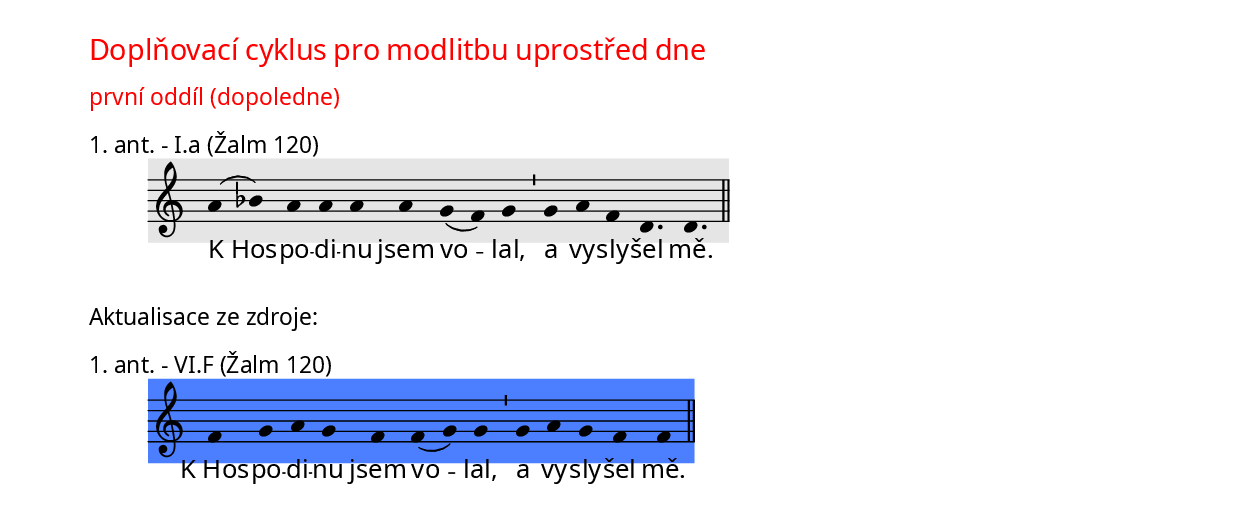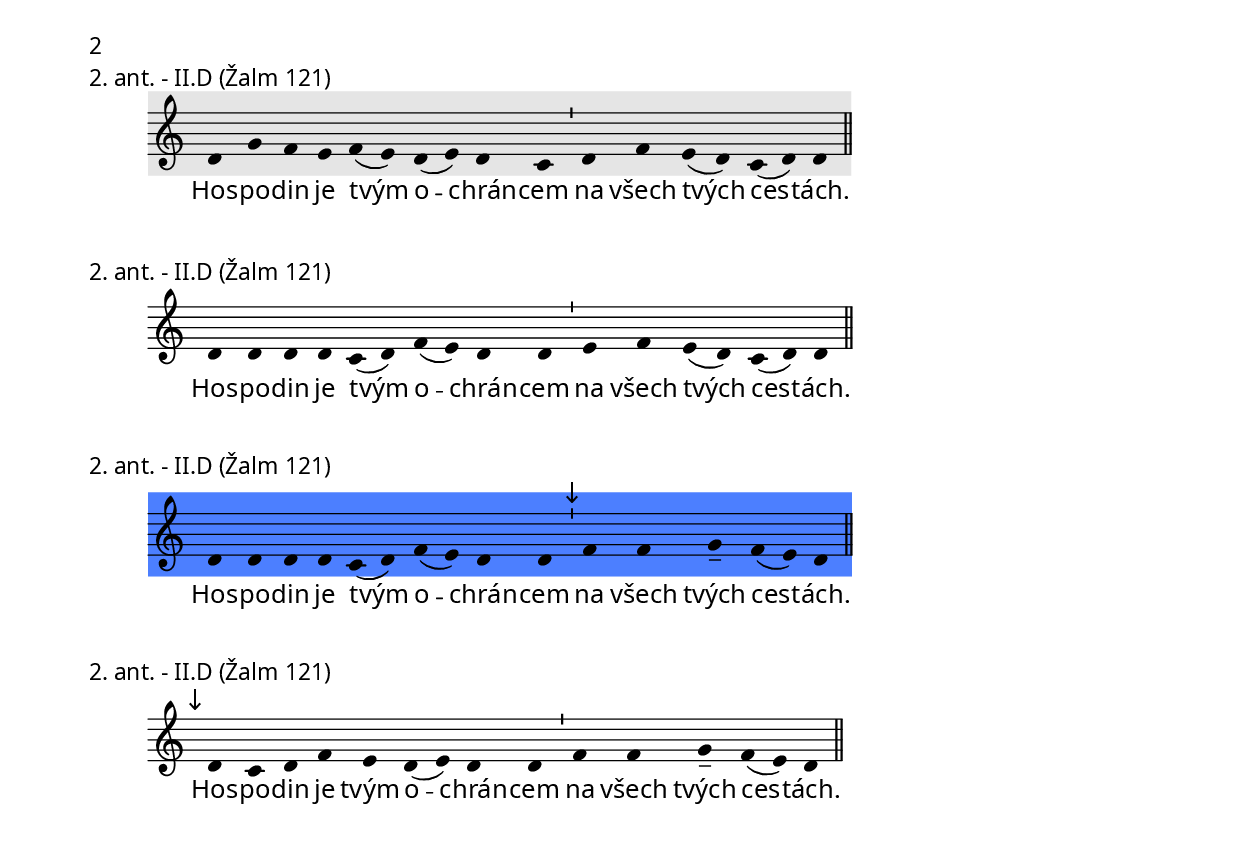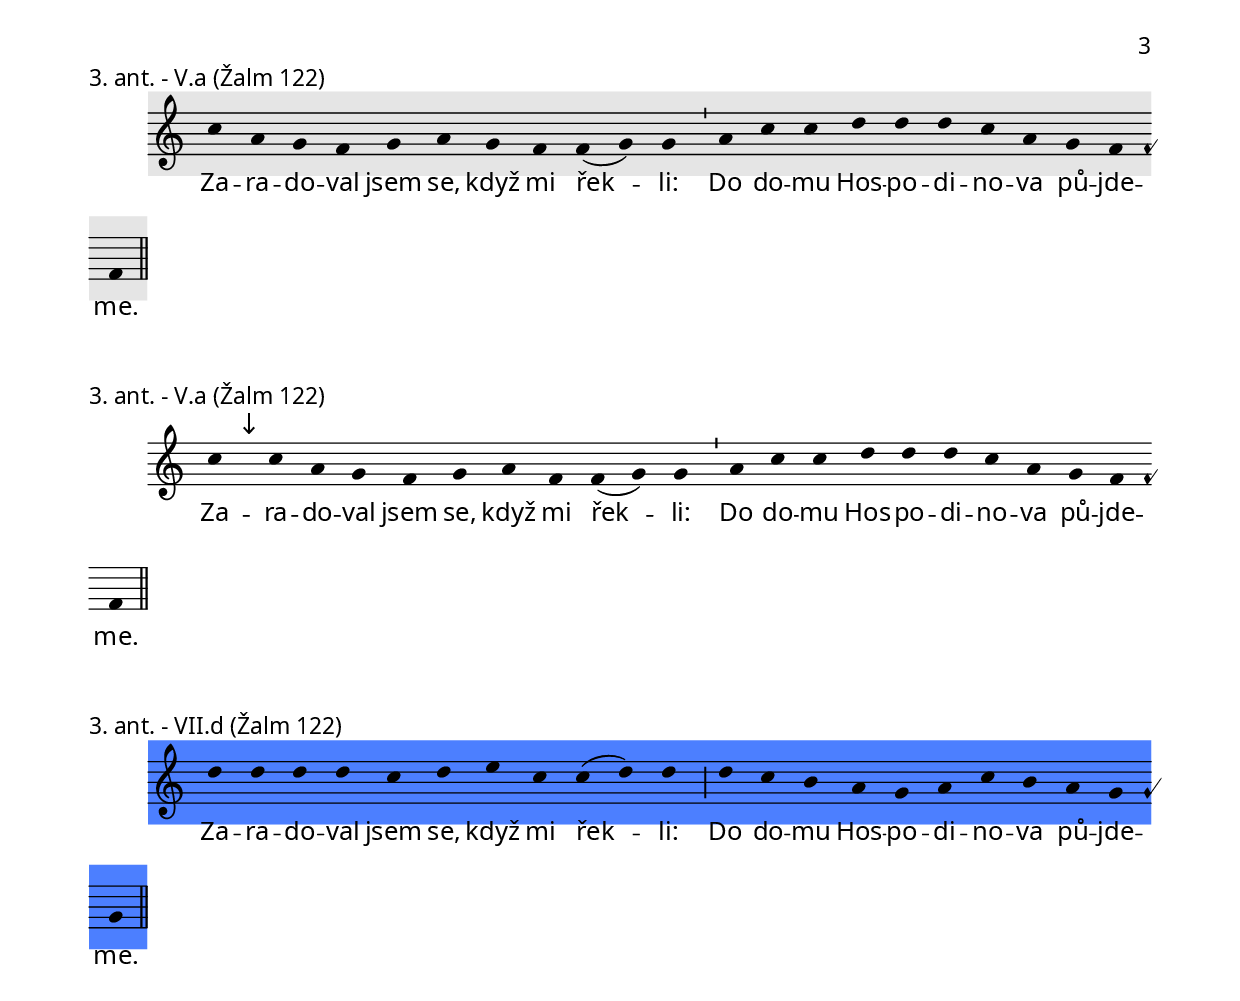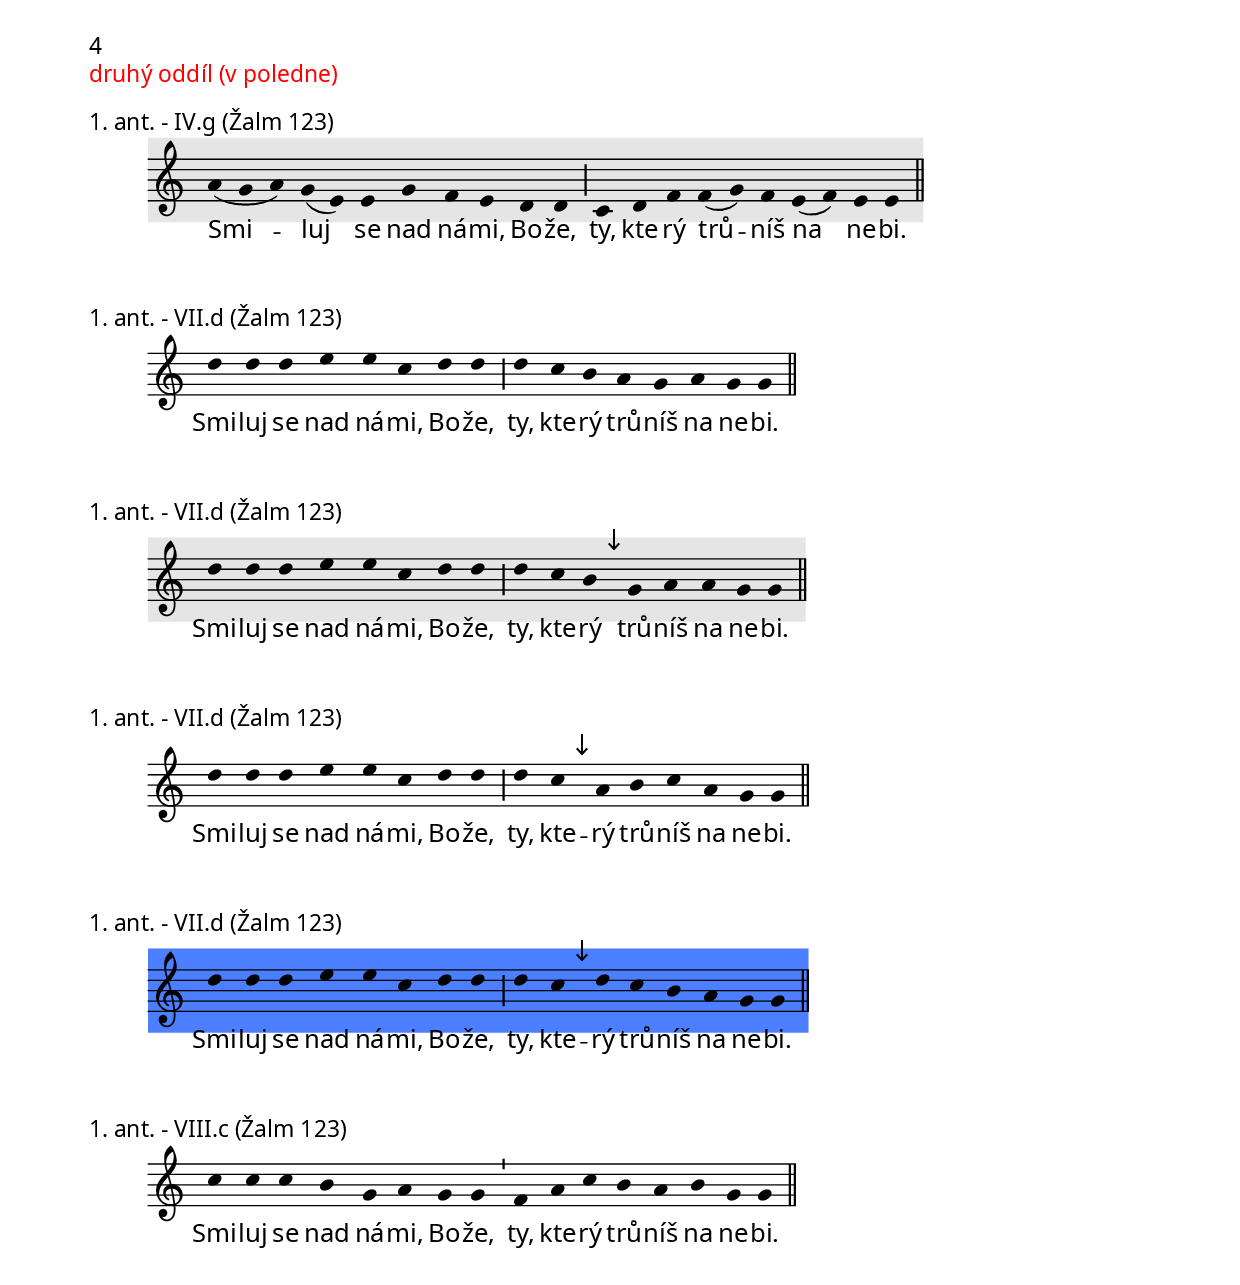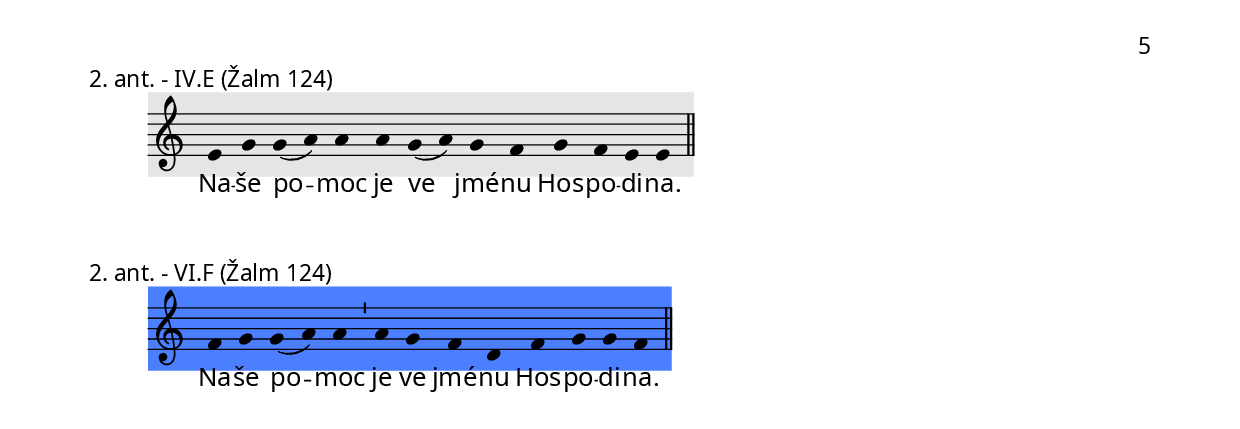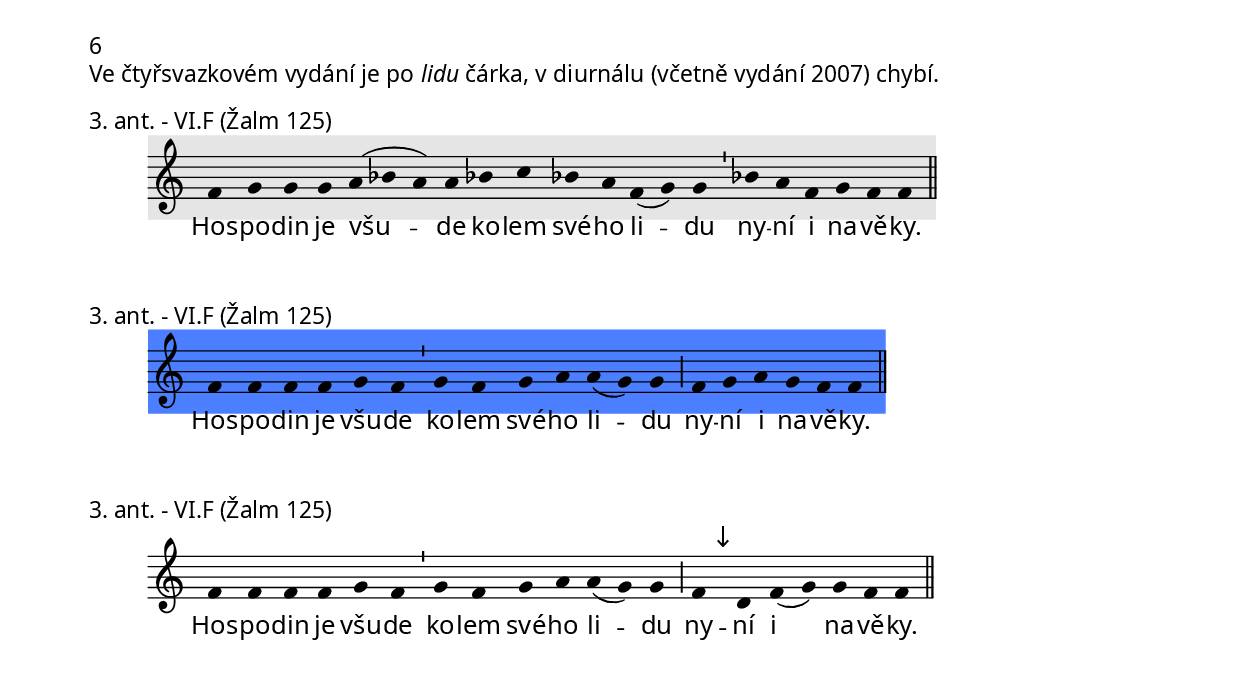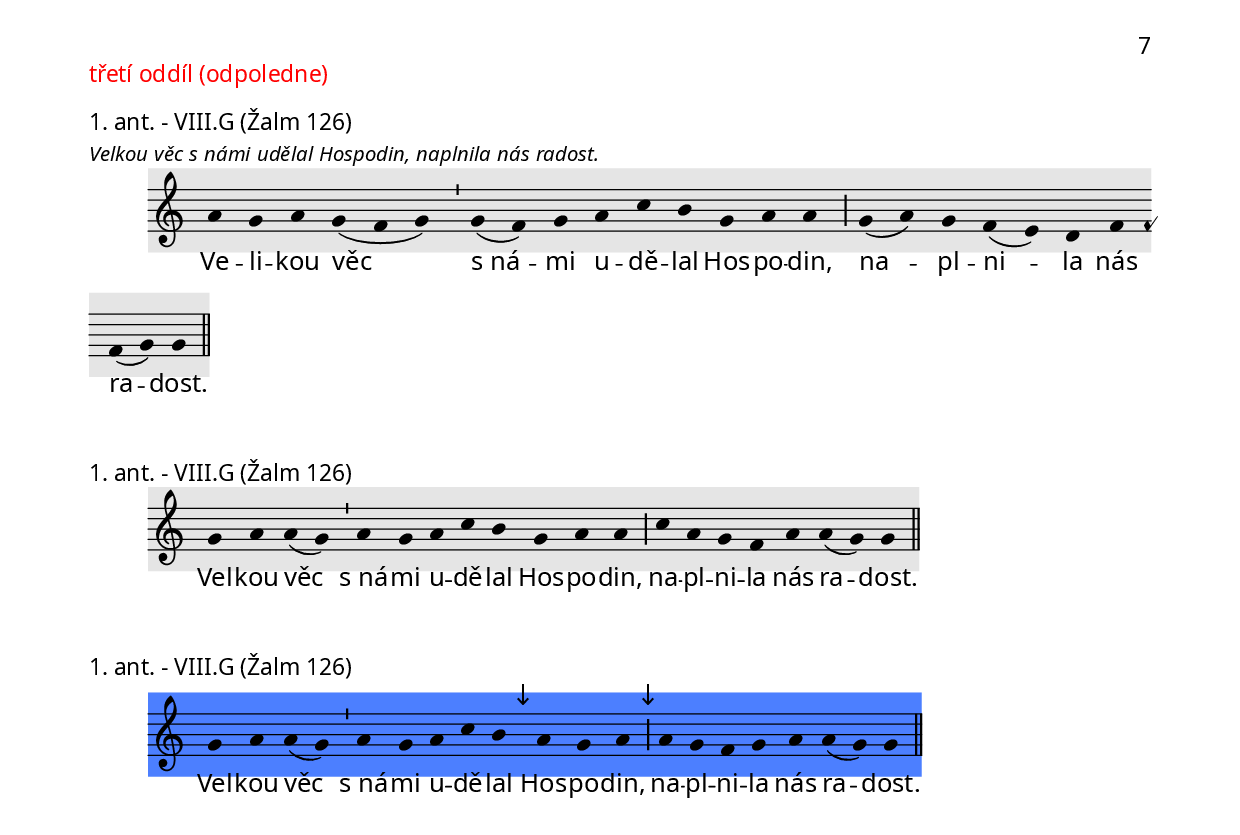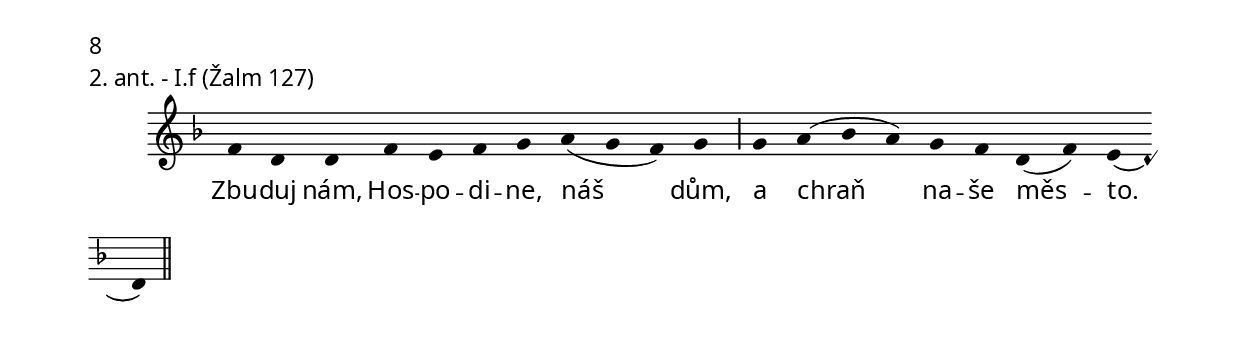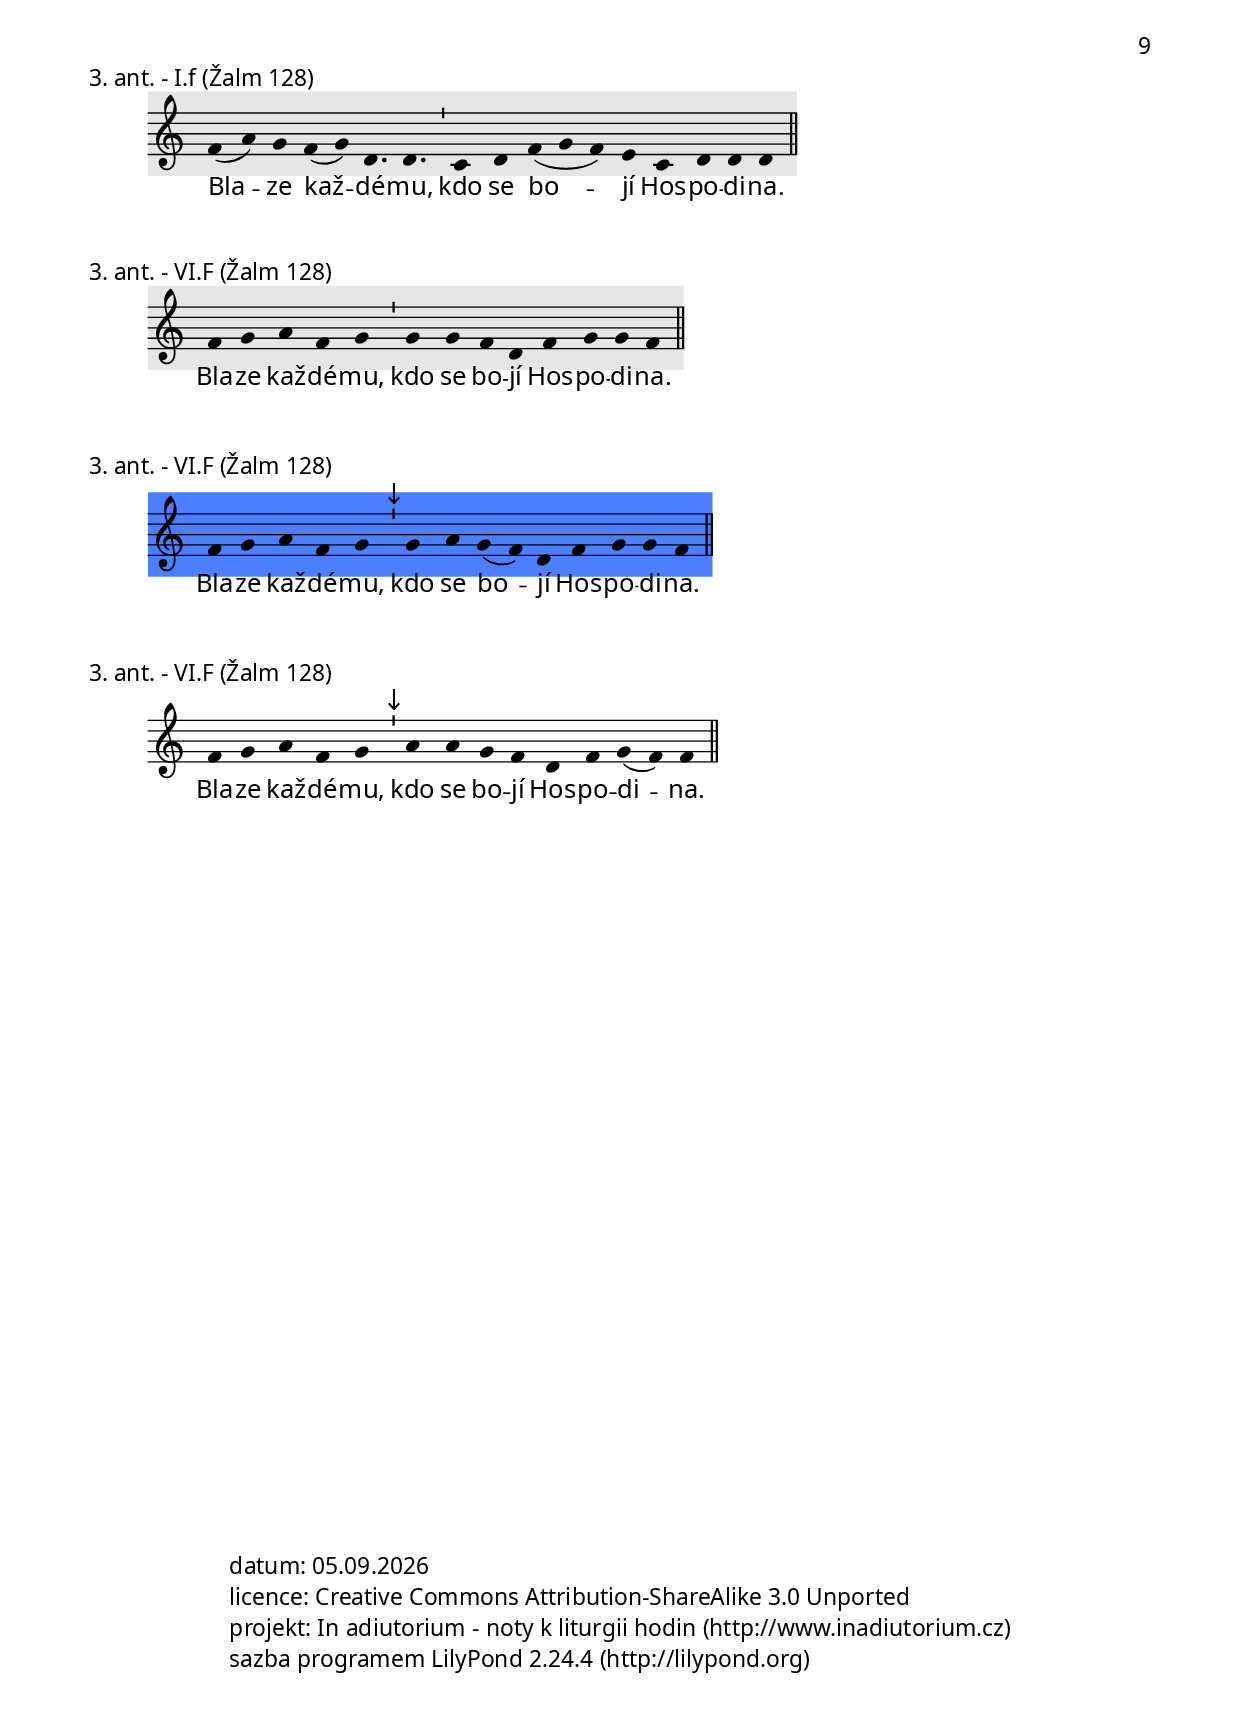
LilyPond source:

\include "../spolecne.ly"

\markup {\nadpisDen {Doplňovací cyklus pro modlitbu uprostřed dne}}

\markup {\nadpisHodinka {"první oddíl (dopoledne)"}}

\score {
  \relative c''{
    \zvyraznovacSedy
    \choralniRezim
    a4( bes) a a a a g( f) g \barMin g a f d4. d \barFinalis
  }
  \addlyrics {
    K_Hos -- po -- di -- nu jsem vo -- lal,
    a vy -- sly -- šel mě.
  }
  \header {
    quid = "1. ant."
    modus = "I"
    differentia = "a"
    psalmus = "Žalm 120"
    id = "tercie-ant1"
    fons = "žaltář, pondělí 4.t., up., 3. ant."
    fial = "antifony/tyden4_2pondeli.ly#up-ant3"
    piece = \markup {\sestavTitulek}
  }
}

\markup{Aktualisace ze zdroje:}

\score {
  \relative c' {
    \zvyraznovacModry
    \choralniRezim
    f4 g a g f f( g) g \barMin
    g a g f f \barFinalis
  }
  \addlyrics {
    K_Hos -- po -- di -- nu jsem vo -- lal,
    a vy -- sly -- šel mě.
  }
  \header {
    quid = "1. ant."
    modus = "VI"
    differentia = "F"
    psalmus = "Žalm 120"
    id = "tercie-ant1"
    fons = "žaltář, pondělí 4.t., up., 3. ant."
    fial = "antifony/tyden4_2pondeli.ly#up-ant3"
    piece = \markup {\sestavTitulek}
  }
}

\pageBreak

\score {
  \relative c' {
    \zvyraznovacSedy
    \choralniRezim
    d4 g f e f( e) d( e) d c \barMin
    d f e( d) c( d) d \barFinalis
  }
  \addlyrics {
    Hos -- po -- din je tvým o -- chrán -- cem
    na všech tvých ces -- tách.
  }
  \header {
    quid = "2. ant."
    modus = "II"
    differentia = "D"
    psalmus = "Žalm 121"
    placet = "~"
    id = "tercie-ant2"
    piece = \markup {\sestavTitulek}
  }
}

\score {
  \relative c' {
    \choralniRezim
    d4 d d d c( d) f( e) d d \barMin
    e f e( d) c( d) d \barFinalis
  }
  \addlyrics {
    Hos -- po -- din je tvým o -- chrán -- cem
    na všech tvých ces -- tách.
  }
  \header {
    quid = "2. ant."
    modus = "II"
    differentia = "D"
    psalmus = "Žalm 121"
    id = "tercie-ant2"
    piece = \markup {\sestavTitulek}
  }
}

\score {
  \relative c' {
    \zvyraznovacModry
    \choralniRezim
    d4 d d d c( d) f( e) d d \barMin
    \mark\sipka f f g-- f( e) d \barFinalis
  }
  \addlyrics {
    Hos -- po -- din je tvým o -- chrán -- cem
    na všech tvých ces -- tách.
  }
  \header {
    quid = "2. ant."
    modus = "II"
    differentia = "D"
    psalmus = "Žalm 121"
    id = "tercie-ant2"
    piece = \markup {\sestavTitulek}
  }
}

\score {
  \relative c' {
    \choralniRezim
    \mark\sipka d4 c d f e d( e) d d \barMin
    f f g-- f( e) d \barFinalis
  }
  \addlyrics {
    Hos -- po -- din je tvým o -- chrán -- cem
    na všech tvých ces -- tách.
  }
  \header {
    quid = "2. ant."
    modus = "II"
    differentia = "D"
    psalmus = "Žalm 121"
    id = "tercie-ant2"
    piece = \markup {\sestavTitulek}
  }
}

\pageBreak

\score {
  \relative c'' {
    \zvyraznovacSedy
    \choralniRezim
    c4 a g f g a g f f( g) g \barMin
    a c c d d d c a g f f \barFinalis
  }
  \addlyrics {
    Za -- ra -- do -- val jsem se, když mi řek -- li:
    Do do -- mu Hos -- po -- di -- no -- va pů -- jde -- me.
  }
  \header {
    quid = "3. ant."
    modus = "V"
    differentia = "a"
    psalmus = "Žalm 122"
    placet = "závěr je odpudivý"
    id = "tercie-ant3"
    piece = \markup {\sestavTitulek}
  }
}

\score {
  \relative c'' {
    \choralniRezim
    c4 \mark\sipka c a g f g a f f( g) g \barMin
    a c c d d d c a g f f \barFinalis
  }
  \addlyrics {
    Za -- ra -- do -- val jsem se, když mi řek -- li:
    Do do -- mu Hos -- po -- di -- no -- va pů -- jde -- me.
  }
  \header {
    quid = "3. ant."
    modus = "V"
    differentia = "a"
    psalmus = "Žalm 122"
    id = "tercie-ant3"
    piece = \markup {\sestavTitulek}
  }
}

\score {
  \relative c'' {
    \zvyraznovacModry
    \choralniRezim
    d4 d d d c d e c c( d) d \barMaior
    d c b a g a c b a g g \barFinalis
  }
  \addlyrics {
    Za -- ra -- do -- val jsem se, když mi řek -- li:
    Do do -- mu Hos -- po -- di -- no -- va pů -- jde -- me.
  }
  \header {
    quid = "3. ant."
    modus = "VII"
    differentia = "d"
    psalmus = "Žalm 122"
    id = "tercie-ant3"
    piece = \markup {\sestavTitulek}
  }
}

\pageBreak

\markup {\nadpisHodinka {"druhý oddíl (v poledne)"}}

\score {
  \relative c'' {
    \zvyraznovacSedy
    \choralniRezim
    a4( g a) g( e) e g f e d d \barMaior
    c d f f( g) f e( f) e e \barFinalis
  }
  \addlyrics {
    Smi -- luj se nad ná -- mi, Bo -- že,
    ty, kte -- rý trů -- níš na ne -- bi.
  }
  \header {
    quid = "1. ant."
    modus = "IV"
    differentia = "g"
    psalmus = "Žalm 123"
    id = "sexta-ant1"
    piece = \markup {\sestavTitulek}
  }
}

\score {
  \relative c'' {
    \choralniRezim
    d4 d d e e c d d \barMaior
    d c b a g a g g \barFinalis
  }
  \addlyrics {
    Smi -- luj se nad ná -- mi, Bo -- že,
    ty, kte -- rý trů -- níš na ne -- bi.
  }
  \header {
    quid = "1. ant."
    modus = "VII"
    differentia = "d"
    psalmus = "Žalm 123"
    id = "sexta-ant1"
    piece = \markup {\sestavTitulek}
  }
}

\score {
  \relative c'' {
    \zvyraznovacSedy
    \choralniRezim
    d4 d d e e c d d \barMaior
    d c b \mark\sipka g a a g g \barFinalis
  }
  \addlyrics {
    Smi -- luj se nad ná -- mi, Bo -- že,
    ty, kte -- rý trů -- níš na ne -- bi.
  }
  \header {
    quid = "1. ant."
    modus = "VII"
    differentia = "d"
    psalmus = "Žalm 123"
    id = "sexta-ant1"
    piece = \markup {\sestavTitulek}
  }
}

\score {
  \relative c'' {
    \choralniRezim
    d4 d d e e c d d \barMaior
    d c \mark\sipka a b c a g g \barFinalis
  }
  \addlyrics {
    Smi -- luj se nad ná -- mi, Bo -- že,
    ty, kte -- rý trů -- níš na ne -- bi.
  }
  \header {
    quid = "1. ant."
    modus = "VII"
    differentia = "d"
    psalmus = "Žalm 123"
    id = "sexta-ant1"
    piece = \markup {\sestavTitulek}
  }
}

\score {
  \relative c'' {
    \zvyraznovacModry
    \choralniRezim
    d4 d d e e c d d \barMaior
    d c \mark\sipka d c b a g g \barFinalis
  }
  \addlyrics {
    Smi -- luj se nad ná -- mi, Bo -- že,
    ty, kte -- rý trů -- níš na ne -- bi.
  }
  \header {
    quid = "1. ant."
    modus = "VII"
    differentia = "d"
    psalmus = "Žalm 123"
    id = "sexta-ant1"
    piece = \markup {\sestavTitulek}
  }
}

\score {
  \relative c'' {
    \choralniRezim
    c4 c c b g a g g \barMin
    f a c b a b g g \barFinalis
  }
  \addlyrics {
    Smi -- luj se nad ná -- mi, Bo -- že,
    ty, kte -- rý trů -- níš na ne -- bi.
  }
  \header {
    quid = "1. ant."
    modus = "VIII"
    differentia = "c"
    psalmus = "Žalm 123"
    id = "sexta-ant1"
    piece = \markup {\sestavTitulek}
  }
}

\pageBreak

\score {
  \relative c' {
    \zvyraznovacSedy
    \choralniRezim
    e4 g g( a) a a g( a) g f g f e e \barFinalis
  }
  \addlyrics {
    Na -- še po -- moc je ve jmé -- nu Hos -- po -- di -- na.
  }
  \header {
    quid = "2. ant."
    modus = "IV"
    differentia = "E"
    psalmus = "Žalm 124"
    placet = "převzatý kousek delší antifony pro krátký text dobře nefunguje ani po úpravě závěru"
    id = "sexta-ant2"
    piece = \markup {\sestavTitulek}
  }
}

\score {
  \relative c' {
    \zvyraznovacModry
    \choralniRezim
    f4 g g( a) a \barMin
    a g f d f g g f \barFinalis
  }
  \addlyrics {
    Na -- še po -- moc
    je ve jmé -- nu Hos -- po -- di -- na.
  }
  \header {
    quid = "2. ant."
    modus = "VI"
    differentia = "F"
    psalmus = "Žalm 124"
    id = "sexta-ant2"
    piece = \markup {\sestavTitulek}
  }
}

\pageBreak

\markup\justify{
  Ve čtyřsvazkovém vydání je po \italic{lidu} čárka,
  v diurnálu (včetně vydání 2007) chybí.
}

\score {
  \relative c' {
    \zvyraznovacSedy
    \choralniRezim
    f4 g g g a( bes a) a
    bes c bes a f( g) g \barMin
    bes a f g f f \barFinalis
  }
  \addlyrics {
    Hos -- po -- din je všu -- de ko -- lem své -- ho li -- du
    ny -- ní i na -- vě -- ky.
  }
  \header {
    quid = "3. ant."
    modus = "VI"
    differentia = "F"
    psalmus = "Žalm 125"
    id = "sexta-ant3"
    fons = "jen začátek podle žaltář, út 3.t., nešp., 1. ant."
    fial = "antifony/tyden3_3utery.ly#ne-ant1?cast"
    piece = \markup {\sestavTitulek}
  }
}

\score {
  \relative c' {
    \zvyraznovacModry
    \choralniRezim
    f4 f f f g f \barMin
    g f g a a( g) g \barMaior
    f g a g f f \barFinalis
  }
  \addlyrics {
    Hos -- po -- din je všu -- de
    ko -- lem své -- ho li -- du
    ny -- ní i na -- vě -- ky.
  }
  \header {
    quid = "3. ant."
    modus = "VI"
    differentia = "F"
    psalmus = "Žalm 125"
    id = "sexta-ant3"
    piece = \markup {\sestavTitulek}
  }
}

\score {
  \relative c' {
    \choralniRezim
    f4 f f f g f \barMin
    g f g a a( g) g \barMaior
    f \mark\sipka d f( g) g f f \barFinalis
  }
  \addlyrics {
    Hos -- po -- din je všu -- de
    ko -- lem své -- ho li -- du
    ny -- ní i na -- vě -- ky.
  }
  \header {
    quid = "3. ant."
    modus = "VI"
    differentia = "F"
    psalmus = "Žalm 125"
    id = "sexta-ant3"
    piece = \markup {\sestavTitulek}
  }
}

\pageBreak

\markup {\nadpisHodinka {"třetí oddíl (odpoledne)"}}

\score {
  \relative c'' {
    \zvyraznovacSedy
    \choralniRezim
    a4 g a g( f g) \barMin g( f) g a c b g a a \barMaior
    g( a) g f( e) d f f( g) g \barFinalis
  }
  \addlyrics {
    Ve -- li -- kou věc s_ná -- mi u -- dě -- lal Hos -- po -- din,
    na -- pl -- ni -- la nás ra -- dost.
  }
  \header {
    textus_approbatus = "Velkou věc s námi udělal Hospodin, naplnila nás radost."
    quid = "1. ant."
    modus = "VIII"
    differentia = "G"
    psalmus = "Žalm 126"
    placet = "lépe"
    id = "nona-ant1"
    piece = \markup {\sestavTitulek}
  }
}

\score {
  \relative c'' {
    \zvyraznovacSedy
    \choralniRezim
    g4 a a( g) \barMin
    a g a c b g a a \barMaior
    c a g f a a( g) g \barFinalis
  }
  \addlyrics {
    Vel -- kou věc s_ná -- mi u -- dě -- lal Hos -- po -- din,
    na -- pl -- ni -- la nás ra -- dost.
  }
  \header {
    quid = "1. ant."
    modus = "VIII"
    differentia = "G"
    psalmus = "Žalm 126"
    id = "nona-ant1"
    piece = \markup {\sestavTitulek}
  }
}

\score {
  \relative c'' {
    \zvyraznovacModry
    \choralniRezim
    g4 a a( g) \barMin
    a g a c b \mark\sipka a g a \barMaior
    \mark\sipka a g f g a a( g) g \barFinalis
  }
  \addlyrics {
    Vel -- kou věc s_ná -- mi u -- dě -- lal Hos -- po -- din,
    na -- pl -- ni -- la nás ra -- dost.
  }
  \header {
    quid = "1. ant."
    modus = "VIII"
    differentia = "G"
    psalmus = "Žalm 126"
    id = "nona-ant1"
    piece = \markup {\sestavTitulek}
  }
}

\pageBreak

\score {
  \relative c' {
    \key f \major
    \choralniRezim
    f4 d d f e f g a( g f) g \barMaior
    g a( bes a) g f d( f) e( d) \barFinalis
  }
  \addlyrics {
    Zbu -- duj nám, Hos -- po -- di -- ne, náš dům,
    a chraň na -- še měs -- to.
  }
  \header {
    quid = "2. ant."
    modus = "I"
    differentia = "f"
    psalmus = "Žalm 127"
    id = "nona-ant2"
    fons = "žaltář, středa 3. týdne, nešp., 2. ant."
    fial = "antifony/tyden3_4streda.ly#ne-ant2"
    piece = \markup {\sestavTitulek}
  }
}

\pageBreak

\score {
  \relative c' {
    \zvyraznovacSedy
    \choralniRezim
    f4( a) g f( g) d4. d \barMin c4 d f( g f) e c d d d \barFinalis
  }
  \addlyrics {
    Bla -- ze kaž -- dé -- mu,
    kdo se bo -- jí Hos -- po -- di -- na.
  }
  \header {
    quid = "3. ant."
    modus = "I"
    differentia = "f"
    psalmus = "Žalm 128"
    id = "nona-ant3"
    piece = \markup {\sestavTitulek}
  }
}

\score {
  \relative c' {
    \zvyraznovacSedy
    \choralniRezim
    f4 g a f g \barMin
    g g f d f g g f \barFinalis
  }
  \addlyrics {
    Bla -- ze kaž -- dé -- mu,
    kdo se bo -- jí Hos -- po -- di -- na.
  }
  \header {
    quid = "3. ant."
    modus = "VI"
    differentia = "F"
    psalmus = "Žalm 128"
    id = "nona-ant3"
    piece = \markup {\sestavTitulek}
  }
}

\score {
  \relative c' {
    \zvyraznovacModry
    \choralniRezim
    f4 g a f g \barMin
    \mark\sipka g a g( f) d f g g f \barFinalis
  }
  \addlyrics {
    Bla -- ze kaž -- dé -- mu,
    kdo se bo -- jí Hos -- po -- di -- na.
  }
  \header {
    quid = "3. ant."
    modus = "VI"
    differentia = "F"
    psalmus = "Žalm 128"
    id = "nona-ant3"
    piece = \markup {\sestavTitulek}
  }
}

\score {
  \relative c' {
    \choralniRezim
    f4 g a f g \barMin
    \mark\sipka a a g f d f g( f) f \barFinalis
  }
  \addlyrics {
    Bla -- ze kaž -- dé -- mu,
    kdo se bo -- jí Hos -- po -- di -- na.
  }
  \header {
    quid = "3. ant."
    modus = "VI"
    differentia = "F"
    psalmus = "Žalm 128"
    id = "nona-ant3"
    piece = \markup {\sestavTitulek}
  }
}
